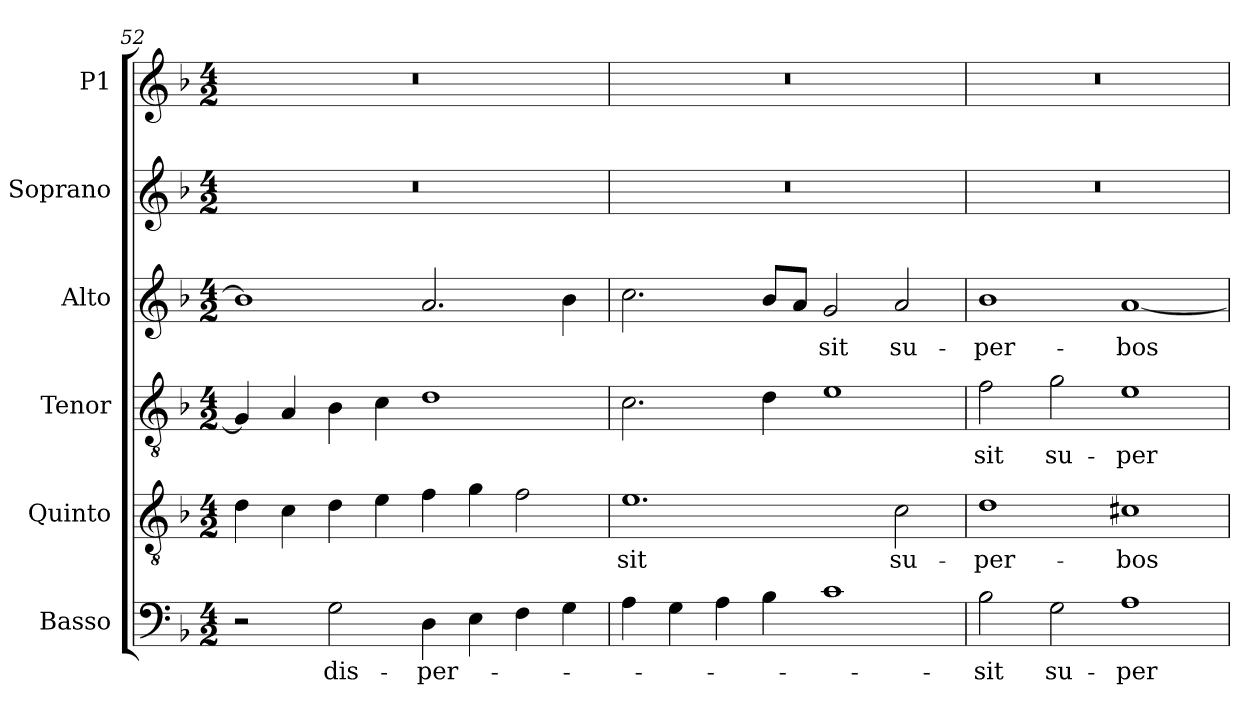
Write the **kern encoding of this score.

**kern	**text	**kern	**text	**kern	**text	**kern	**text	**kern	**kern
*part6	*part6	*part5	*part5	*part4	*part4	*part3	*part3	*part2	*part1
*staff6	*staff6	*staff5	*staff5	*staff4	*staff4	*staff3	*staff3	*staff2	*staff1
*I"Basso	*	*I"Quinto	*	*I"Tenor	*	*I"Alto	*	*I"Soprano	*I"P1
*I'B.	*	*I'Q.	*	*I'T.	*	*I'A.	*	*I'S.	*
!!LO:LB:g=z
*clefF4	*	*clefGv2	*	*clefGv2	*	*clefG2	*	*clefG2	*clefG2
*	*	*ITrd7c12	*	*ITrd7c12	*	*	*	*	*
*k[b-]	*	*k[b-]	*	*k[b-]	*	*k[b-]	*	*k[b-]	*k[b-]
*F:	*	*F:	*	*F:	*	*F:	*	*F:	*F:
*M4/2	*	*M4/2	*	*M4/2	*	*M4/2	*	*M4/2	*M4/2
=52	=52	=52	=52	=52	=52	=52	=52	=52	=52
!	!	!	!	!	!	!	!	!LO:N:vis=1	!LO:N:vis=1
2r	.	4Di\	.	4GGi/]	.	1b-i]	.	0r	0r
.	.	4Ci\	.	4AAi/	.	.	.	.	.
!	!LO:LY:b:color=#000000	!	!	!	!	!	!	!	!
2Gi\	dis-	4Di\	.	4BB-i\	.	.	.	.	.
.	.	4Ei\	.	4Ci\	.	.	.	.	.
!	!LO:LY:b:color=#000000	!	!	!	!	!	!	!	!
4Di\	-per-	4Fi\	.	1Di	.	2.ai/	.	.	.
4Ei\	.	4Gi\	.	.	.	.	.	.	.
4Fi\	.	2Fi\	.	.	.	.	.	.	.
4Gi\	.	.	.	.	.	4b-i\	.	.	.
=53	=53	=53	=53	=53	=53	=53	=53	=53	=53
!	!	!	!LO:LY:b:color=#000000	!	!	!	!	!LO:N:vis=1	!LO:N:vis=1
4Ai\	.	1.Ei	-sit	2.Ci\	.	2.cci\	.	0r	0r
4Gi\	.	.	.	.	.	.	.	.	.
4Ai\	.	.	.	.	.	.	.	.	.
4B-i\	.	.	.	4Di\	.	8b-i/L	.	.	.
.	.	.	.	.	.	8ai/J	.	.	.
!	!	!	!	!	!	!	!LO:LY:b:color=#000000	!	!
1ci	.	.	.	1Ei	.	2gi/	-sit	.	.
!	!	!	!LO:LY:b:color=#000000	!	!	!	!	!	!
!	!	!	!	!	!	!	!LO:LY:b:color=#000000	!	!
.	.	2Ci\	su-	.	.	2ai/	su-	.	.
=54	=54	=54	=54	=54	=54	=54	=54	=54	=54
!	!LO:LY:b:color=#000000	!	!	!	!	!	!	!	!
!	!	!	!LO:LY:b:color=#000000	!	!	!	!	!	!
!	!	!	!	!	!LO:LY:b:color=#000000	!	!	!	!
!	!	!	!	!	!	!	!LO:LY:b:color=#000000	!LO:N:vis=1	!LO:N:vis=1
2B-i\	-sit	1Di	-per-	2Fi\	-sit	1b-i	-per-	0r	0r
!	!LO:LY:b:color=#000000	!	!	!	!	!	!	!	!
!	!	!	!	!	!LO:LY:b:color=#000000	!	!	!	!
2Gi\	su-	.	.	2Gi\	su-	.	.	.	.
!	!LO:LY:b:color=#000000	!	!	!	!	!	!	!	!
!	!	!	!LO:LY:b:color=#000000	!	!	!	!	!	!
!	!	!	!	!	!LO:LY:b:color=#000000	!	!	!	!
!	!	!	!	!	!	!	!LO:LY:b:color=#000000	!	!
1Ai	-per-	1C#Xi	-bos	1Ei	-per-	[1ai	-bos	.	.
=	=	=	=	=	=	=	=	=	=
*-	*-	*-	*-	*-	*-	*-	*-	*-	*-
